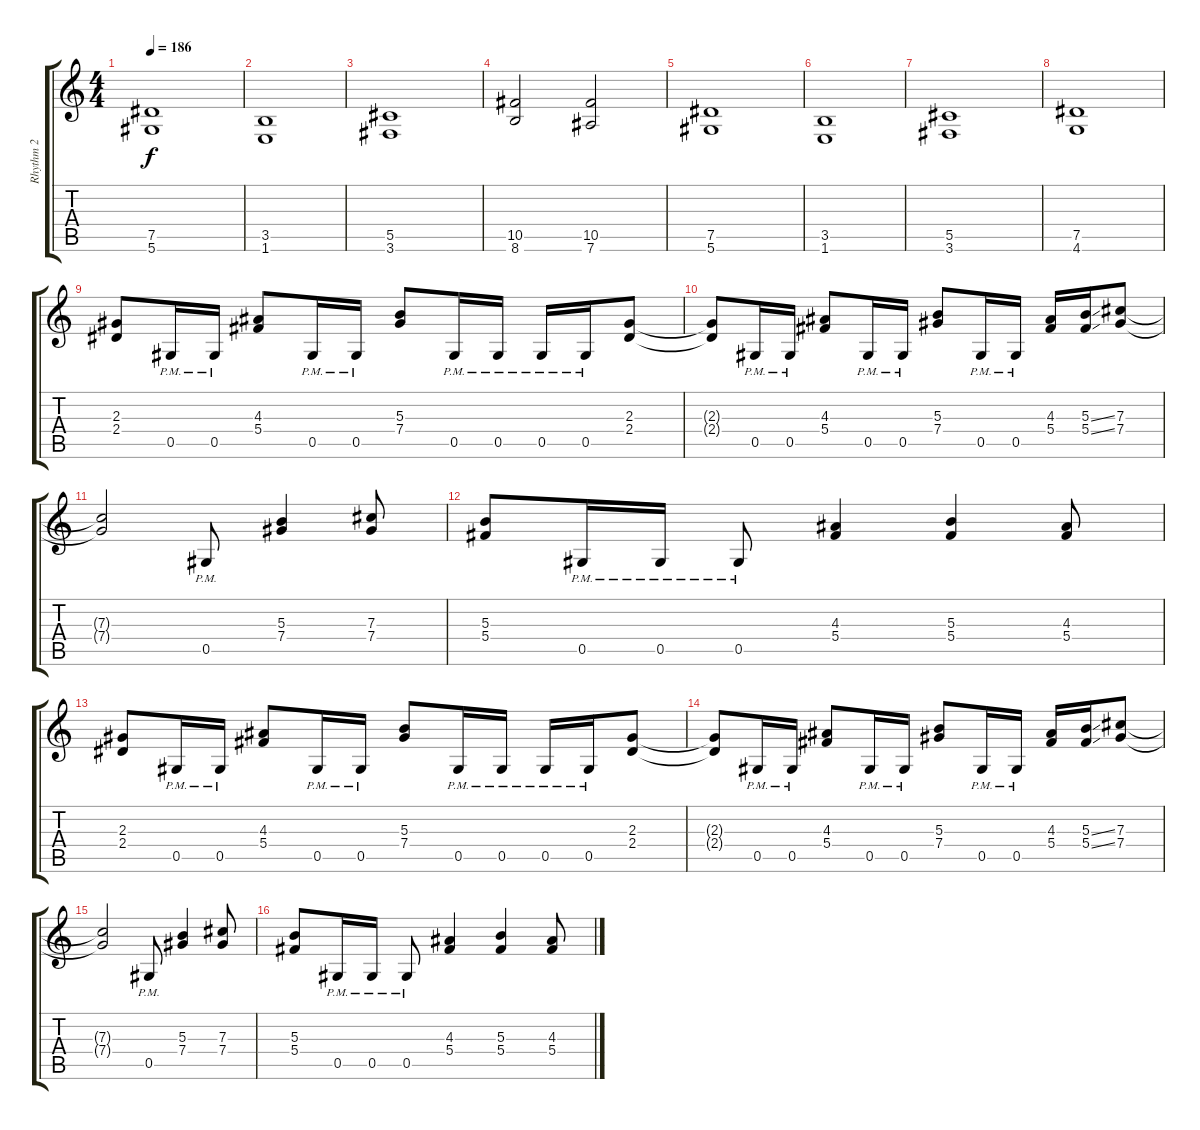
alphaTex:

\track ("Rhythm 2" "Rhythm 2") {instrument overdrivenguitar}
\staff {score tabs}
\tuning (Eb4 Bb3 Gb3 Db3 Ab2 Eb2) {hide}
\ts (4 4)
\tempo 186
\clef g2
\ks c
(7.5 5.6).1{dy f} |
(3.5 1.6).1 |
(5.5 3.6).1 |
(10.5 8.6).2 (10.5 7.6).2 |
(7.5 5.6).1 |
(3.5 1.6).1 |
(5.5 3.6).1 |
(7.5 4.6).1 |
(2.3 2.4).8 0.5{pm}.16 0.5{pm}.16 (4.3 5.4).8 0.5{pm}.16 0.5{pm}.16 (5.3 7.4).8 0.5{pm}.16 0.5{pm}.16 0.5{pm}.16 0.5{pm}.16 (2.3 2.4).8 |
(2.3{t} 2.4{t}).8 0.5{pm}.16 0.5{pm}.16 (4.3 5.4).8 0.5{pm}.16 0.5{pm}.16 (5.3 7.4).8 0.5{pm}.16 0.5{pm}.16 (4.3 5.4).16 (5.3{ss} 5.4{ss}).16 (7.3 7.4).8 |
(7.3{t} 7.4{t}).2 0.5{pm}.8 (5.3 7.4).4 (7.3 7.4).8 |
(5.3 5.4).8 0.5{pm}.16 0.5{pm}.16 0.5{pm}.8 (4.3 5.4).4 (5.3 5.4).4 (4.3 5.4).8 |
(2.3 2.4).8 0.5{pm}.16 0.5{pm}.16 (4.3 5.4).8 0.5{pm}.16 0.5{pm}.16 (5.3 7.4).8 0.5{pm}.16 0.5{pm}.16 0.5{pm}.16 0.5{pm}.16 (2.3 2.4).8 |
(2.3{t} 2.4{t}).8 0.5{pm}.16 0.5{pm}.16 (4.3 5.4).8 0.5{pm}.16 0.5{pm}.16 (5.3 7.4).8 0.5{pm}.16 0.5{pm}.16 (4.3 5.4).16 (5.3{ss} 5.4{ss}).16 (7.3 7.4).8 |
(7.3{t} 7.4{t}).2 0.5{pm}.8 (5.3 7.4).4 (7.3 7.4).8 |
(5.3 5.4).8 0.5{pm}.16 0.5{pm}.16 0.5{pm}.8 (4.3 5.4).4 (5.3 5.4).4 (4.3 5.4).8
